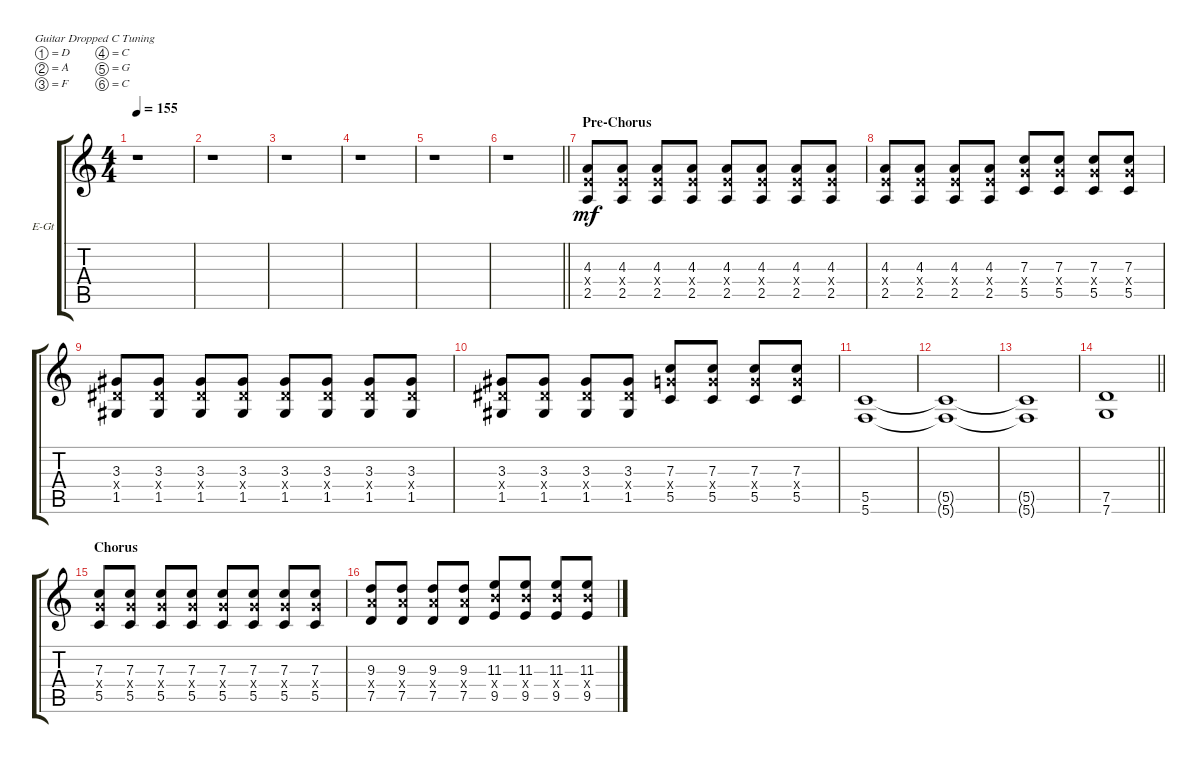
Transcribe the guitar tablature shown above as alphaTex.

\defaultSystemsLayout 4
\bracketExtendMode groupsimilarinstruments
\firstSystemTrackNameOrientation horizontal
\otherSystemsTrackNameOrientation horizontal
\track ("Guitar 1" "E-Gt") {instrument overdrivenguitar}
\staff {score tabs}
\tuning (D4 A3 F3 C3 G2 C2)
\ts (4 4)
\tempo 155
\clef g2
\ks c
r.1{dy mf} |
r.1 |
r.1 |
r.1 |
r.1 |
\barLineRight lightlight
r.1 |
\section ("" "Pre-Chorus")
(2.5 4.4{x} 4.3).8 (2.5 4.4{x} 4.3).8 (2.5 4.4{x} 4.3).8 (2.5 4.4{x} 4.3).8 (2.5 4.4{x} 4.3).8 (2.5 4.4{x} 4.3).8 (2.5 4.4{x} 4.3).8 (2.5 4.4{x} 4.3).8 |
(4.3 4.4{x} 2.5).8 (4.3 4.4{x} 2.5).8 (4.3 4.4{x} 2.5).8 (4.3 4.4{x} 2.5).8 (5.5 7.4{x} 7.3).8 (5.5 7.4{x} 7.3).8 (5.5 7.4{x} 7.3).8 (5.5 7.4{x} 7.3).8 |
(1.5 3.4{x} 3.3).8 (1.5 3.4{x} 3.3).8 (1.5 3.4{x} 3.3).8 (1.5 3.4{x} 3.3).8 (1.5 3.4{x} 3.3).8 (1.5 3.4{x} 3.3).8 (1.5 3.4{x} 3.3).8 (1.5 3.4{x} 3.3).8 |
(1.5 3.4{x} 3.3).8 (1.5 3.4{x} 3.3).8 (1.5 3.4{x} 3.3).8 (1.5 3.4{x} 3.3).8 (5.5 7.4{x} 7.3).8 (5.5 7.4{x} 7.3).8 (5.5 7.4{x} 7.3).8 (5.5 7.4{x} 7.3).8 |
(5.6 5.5).1 |
(5.5{t} 5.6{t}).1 |
(5.6{t} 5.5{t}).1 |
\barLineRight lightlight
(7.6 7.5).1 |
\section ("" "Chorus")
(5.5 7.4{x} 7.3).8 (5.5 7.4{x} 7.3).8 (5.5 7.4{x} 7.3).8 (5.5 7.4{x} 7.3).8 (5.5 7.4{x} 7.3).8 (5.5 7.4{x} 7.3).8 (5.5 7.4{x} 7.3).8 (5.5 7.4{x} 7.3).8 |
(7.5 9.4{x} 9.3).8 (7.5 9.4{x} 9.3).8 (7.5 9.4{x} 9.3).8 (7.5 9.4{x} 9.3).8 (9.5 11.4{x} 11.3).8 (9.5 11.4{x} 11.3).8 (9.5 11.4{x} 11.3).8 (9.5 11.4{x} 11.3).8
